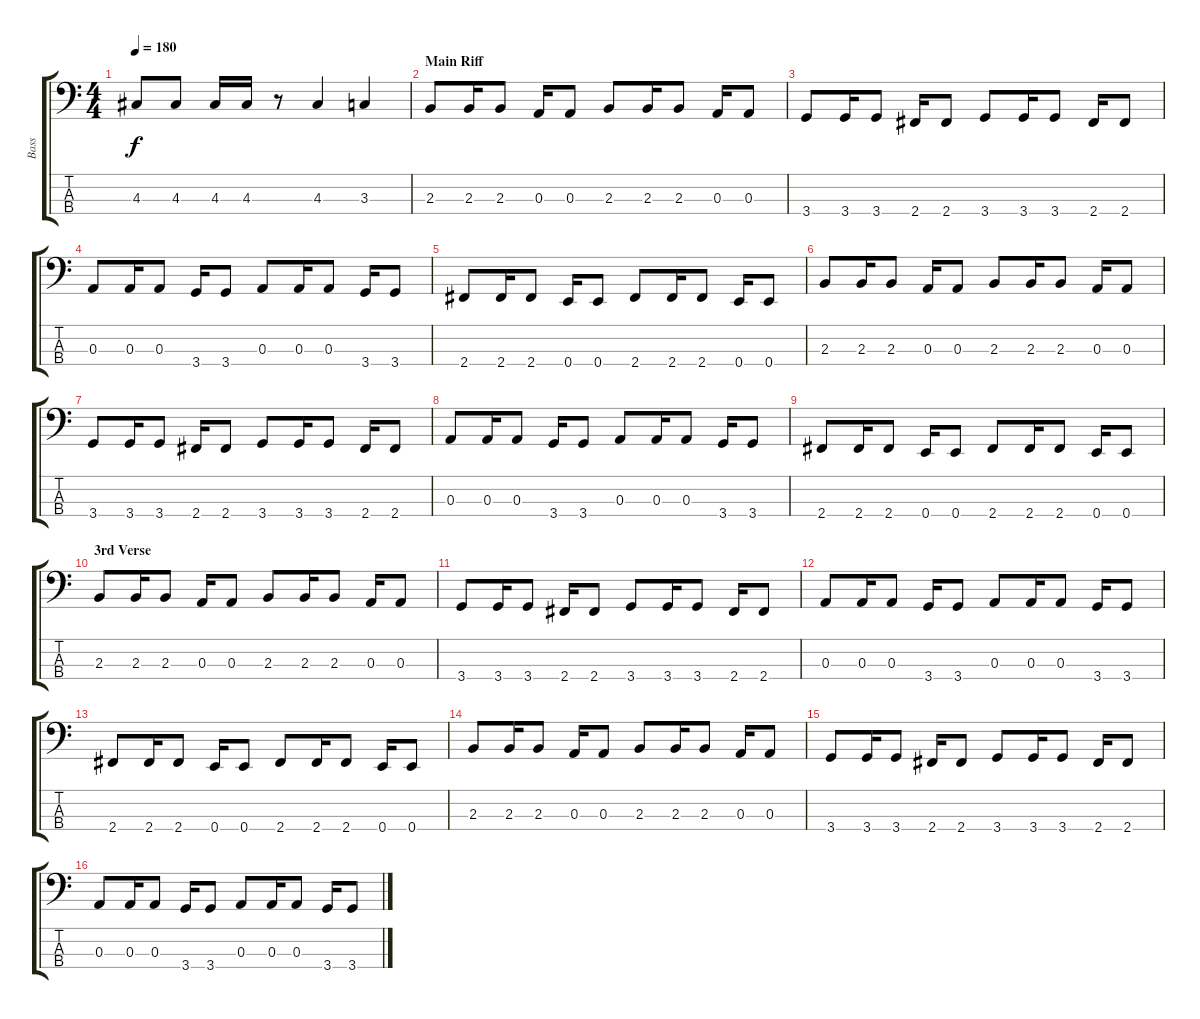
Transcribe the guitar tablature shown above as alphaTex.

\track ("Bass" "Bass") {instrument electricbasspick}
\staff {score tabs}
\tuning (G2 D2 A1 E1) {hide}
\ts (4 4)
\tempo 180
\clef f4
\ks c
4.3.8{dy f} 4.3.8 4.3.16 4.3.16 r.8 4.3.4 3.3.4 |
\section ("" "Main Riff")
2.3.8 2.3.16 2.3.8 0.3.16 0.3.8 2.3.8 2.3.16 2.3.8 0.3.16 0.3.8 |
3.4.8 3.4.16 3.4.8 2.4.16 2.4.8 3.4.8 3.4.16 3.4.8 2.4.16 2.4.8 |
0.3.8 0.3.16 0.3.8 3.4.16 3.4.8 0.3.8 0.3.16 0.3.8 3.4.16 3.4.8 |
2.4.8 2.4.16 2.4.8 0.4.16 0.4.8 2.4.8 2.4.16 2.4.8 0.4.16 0.4.8 |
2.3.8 2.3.16 2.3.8 0.3.16 0.3.8 2.3.8 2.3.16 2.3.8 0.3.16 0.3.8 |
3.4.8 3.4.16 3.4.8 2.4.16 2.4.8 3.4.8 3.4.16 3.4.8 2.4.16 2.4.8 |
0.3.8 0.3.16 0.3.8 3.4.16 3.4.8 0.3.8 0.3.16 0.3.8 3.4.16 3.4.8 |
2.4.8 2.4.16 2.4.8 0.4.16 0.4.8 2.4.8 2.4.16 2.4.8 0.4.16 0.4.8 |
\section ("" "3rd Verse")
2.3.8 2.3.16 2.3.8 0.3.16 0.3.8 2.3.8 2.3.16 2.3.8 0.3.16 0.3.8 |
3.4.8 3.4.16 3.4.8 2.4.16 2.4.8 3.4.8 3.4.16 3.4.8 2.4.16 2.4.8 |
0.3.8 0.3.16 0.3.8 3.4.16 3.4.8 0.3.8 0.3.16 0.3.8 3.4.16 3.4.8 |
2.4.8 2.4.16 2.4.8 0.4.16 0.4.8 2.4.8 2.4.16 2.4.8 0.4.16 0.4.8 |
2.3.8 2.3.16 2.3.8 0.3.16 0.3.8 2.3.8 2.3.16 2.3.8 0.3.16 0.3.8 |
3.4.8 3.4.16 3.4.8 2.4.16 2.4.8 3.4.8 3.4.16 3.4.8 2.4.16 2.4.8 |
0.3.8 0.3.16 0.3.8 3.4.16 3.4.8 0.3.8 0.3.16 0.3.8 3.4.16 3.4.8
